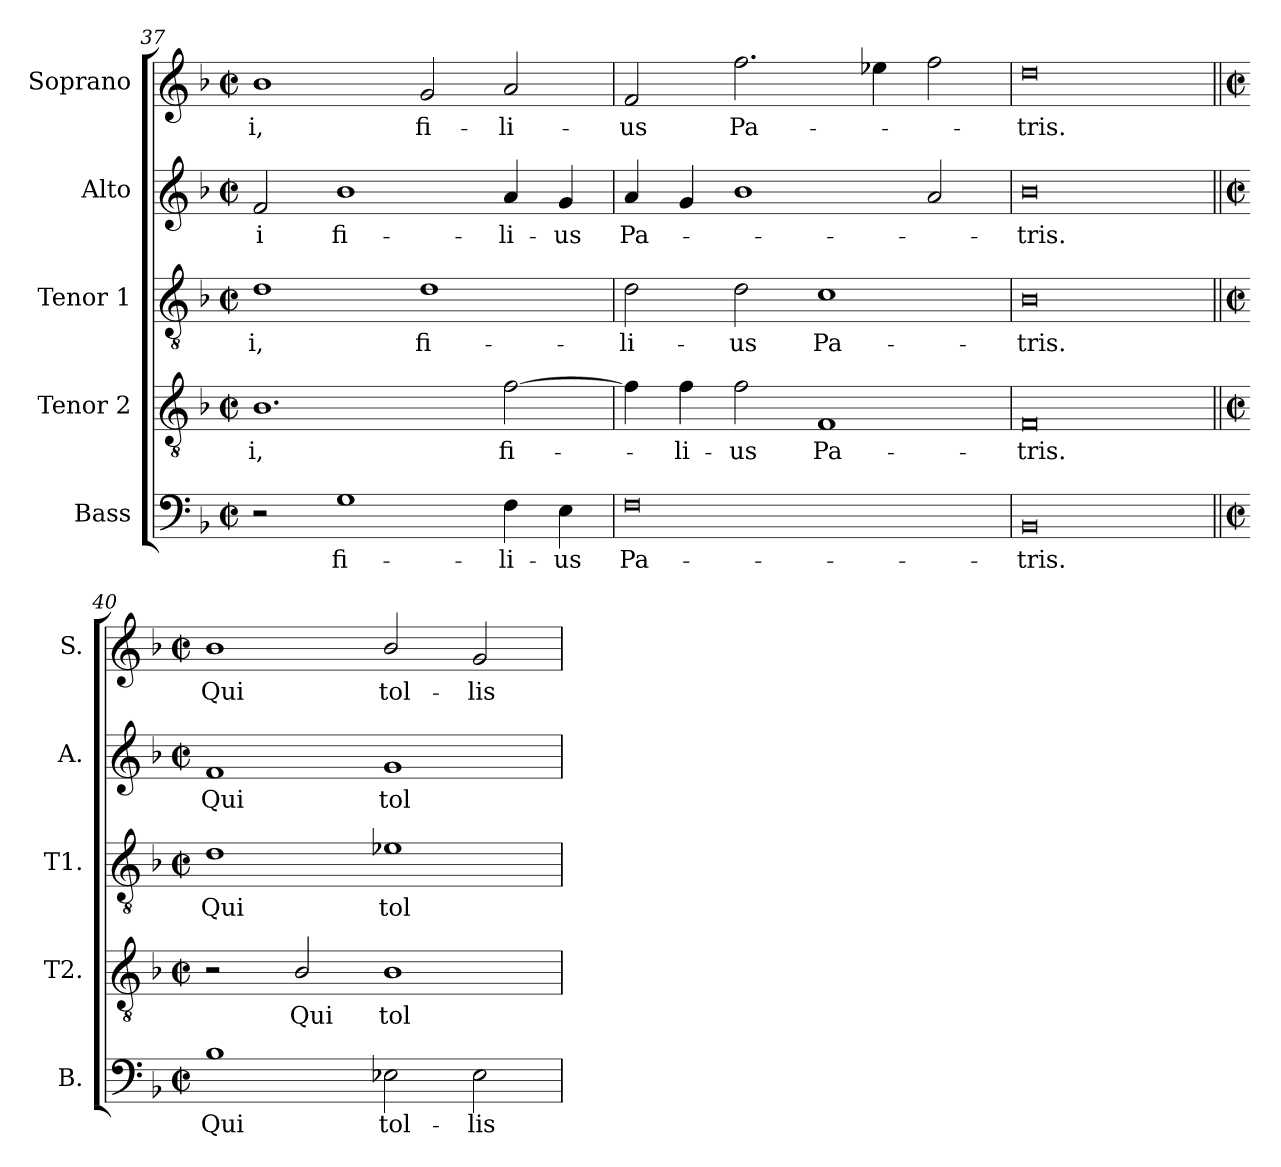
**kern	**text	**kern	**text	**kern	**text	**kern	**text	**kern	**text
*part5	*part5	*part4	*part4	*part3	*part3	*part2	*part2	*part1	*part1
*staff5	*staff5	*staff4	*staff4	*staff3	*staff3	*staff2	*staff2	*staff1	*staff1
*I"Bass	*	*I"Tenor 2	*	*I"Tenor 1	*	*I"Alto	*	*I"Soprano	*
*I'B.	*	*I'T2.	*	*I'T1.	*	*I'A.	*	*I'S.	*
*clefF4	*	*clefGv2	*	*clefGv2	*	*clefG2	*	*clefG2	*
*	*	*ITrd7c12	*	*ITrd7c12	*	*	*	*	*
*k[b-]	*	*k[b-]	*	*k[b-]	*	*k[b-]	*	*k[b-]	*
*F:	*	*F:	*	*F:	*	*F:	*	*F:	*
*M2/2	*	*M2/2	*	*M2/2	*	*M2/2	*	*M2/2	*
*met(c|)	*	*met(c|)	*	*met(c|)	*	*met(c|)	*	*met(c|)	*
=37	=37	=37	=37	=37	=37	=37	=37	=37	=37
!	!	!	!LO:LY:b:color=#000000	!	!	!	!	!	!
!	!	!	!	!	!LO:LY:b:color=#000000	!	!	!	!
!	!	!	!	!	!	!	!LO:LY:b:color=#000000	!	!
!	!	!	!	!	!	!	!	!	!LO:LY:b:color=#000000
2r	.	1.BB-i	-i,	1Di	-i,	2fi/	-i	1b-i	-i,
!	!LO:LY:b:color=#000000	!	!	!	!	!	!	!	!
!	!	!	!	!	!	!	!LO:LY:b:color=#000000	!	!
1Gi	fi-	.	.	.	.	1b-i	fi-	.	.
!	!	!	!	!	!LO:LY:b:color=#000000	!	!	!	!
!	!	!	!	!	!	!	!	!	!LO:LY:b:color=#000000
.	.	.	.	1Di	fi-	.	.	2gi/	fi-
!	!LO:LY:b:color=#000000	!	!	!	!	!	!	!	!
!	!	!	!LO:LY:b:color=#000000	!	!	!	!	!	!
!	!	!	!	!	!	!	!LO:LY:b:color=#000000	!	!
!	!	!	!	!	!	!	!	!	!LO:LY:b:color=#000000
4Fi\	-li-	[>2Fi\	fi-	.	.	4ai/	-li-	2ai/	-li-
!	!LO:LY:b:color=#000000	!	!	!	!	!	!	!	!
!	!	!	!	!	!	!	!LO:LY:b:color=#000000	!	!
4Ei\	-us	.	.	.	.	4gi/	-us	.	.
=38	=38	=38	=38	=38	=38	=38	=38	=38	=38
!	!LO:LY:b:color=#000000	!	!	!	!	!	!	!	!
!	!	!	!	!	!LO:LY:b:color=#000000	!	!	!	!
!	!	!	!	!	!	!	!LO:LY:b:color=#000000	!	!
!	!	!	!	!	!	!	!	!	!LO:LY:b:color=#000000
0Fi	Pa-	4Fi\]	.	2Di\	-li-	4ai/	Pa-	2fi/	-us
!	!	!	!LO:LY:b:color=#000000	!	!	!	!	!	!
.	.	4Fi\	-li-	.	.	4gi/	.	.	.
!	!	!	!LO:LY:b:color=#000000	!	!	!	!	!	!
!	!	!	!	!	!LO:LY:b:color=#000000	!	!	!	!
!	!	!	!	!	!	!	!	!	!LO:LY:b:color=#000000
.	.	2Fi\	-us	2Di\	-us	1b-i	.	2.ffi\	Pa-
!	!	!	!LO:LY:b:color=#000000	!	!	!	!	!	!
!	!	!	!	!	!LO:LY:b:color=#000000	!	!	!	!
.	.	1FFi	Pa-	1Ci	Pa-	.	.	.	.
.	.	.	.	.	.	.	.	4ee-i\	.
.	.	.	.	.	.	2ai/	.	2ffi\	.
=39	=39	=39	=39	=39	=39	=39	=39	=39	=39
!	!LO:LY:b:color=#000000	!	!	!	!	!	!	!	!
!	!	!	!LO:LY:b:color=#000000	!	!	!	!	!	!
!	!	!	!	!	!LO:LY:b:color=#000000	!	!	!	!
!	!	!	!	!	!	!	!LO:LY:b:color=#000000	!	!
!	!	!	!	!	!	!	!	!	!LO:LY:b:color=#000000
0BB-i	-tris.	0FFi	-tris.	0BB-i	-tris.	0b-i	-tris.	0ddi	-tris.
!!LO:PB:g=z
=40||	=40||	=40||	=40||	=40||	=40||	=40||	=40||	=40||	=40||
*M2/2	*	*M2/2	*	*M2/2	*	*M2/2	*	*M2/2	*
*met(c|)	*	*met(c|)	*	*met(c|)	*	*met(c|)	*	*met(c|)	*
!	!LO:LY:b:color=#000000	!	!	!	!	!	!	!	!
!	!	!	!	!	!LO:LY:b:color=#000000	!	!	!	!
!	!	!	!	!	!	!	!LO:LY:b:color=#000000	!	!
!	!	!	!	!	!	!	!	!	!LO:LY:b:color=#000000
1B-i	Qui	2r	.	1Di	Qui	1fi	Qui	1b-i	Qui
!	!	!	!LO:LY:b:color=#000000	!	!	!	!	!	!
.	.	2BB-i/	Qui	.	.	.	.	.	.
!	!LO:LY:b:color=#000000	!	!	!	!	!	!	!	!
!	!	!	!LO:LY:b:color=#000000	!	!	!	!	!	!
!	!	!	!	!	!LO:LY:b:color=#000000	!	!	!	!
!	!	!	!	!	!	!	!LO:LY:b:color=#000000	!	!
!	!	!	!	!	!	!	!	!	!LO:LY:b:color=#000000
2E-Xi\	tol-	1BB-i	tol-	1E-Xi	tol-	1gi	tol-	2b-i/	tol-
!	!LO:LY:b:color=#000000	!	!	!	!	!	!	!	!
!	!	!	!	!	!	!	!	!	!LO:LY:b:color=#000000
2E-i\	-lis	.	.	.	.	.	.	2gi/	-lis
=	=	=	=	=	=	=	=	=	=
*-	*-	*-	*-	*-	*-	*-	*-	*-	*-
